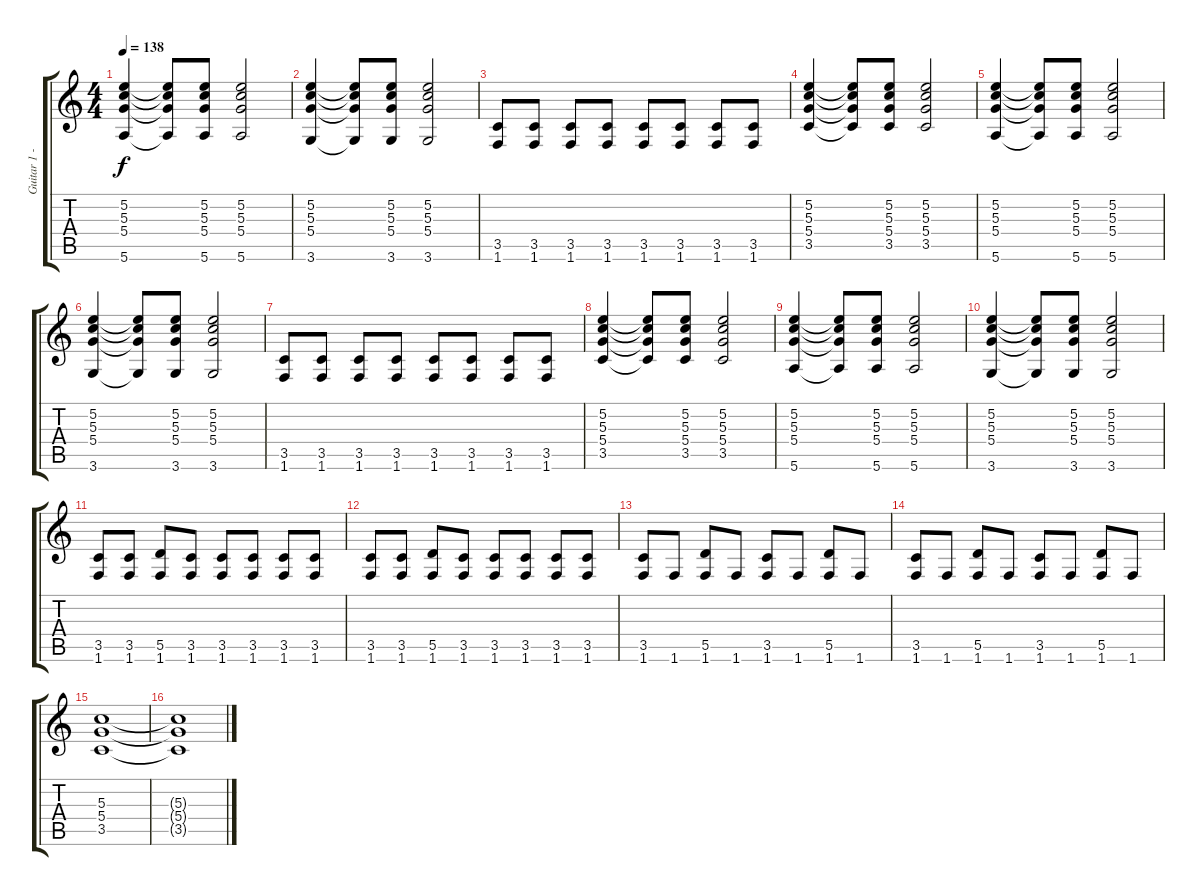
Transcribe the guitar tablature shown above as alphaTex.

\track ("Guitar 1 - Lead" "Guitar 1 -") {instrument overdrivenguitar}
\staff {score tabs}
\tuning (E4 B3 G3 D3 A2 E2) {hide}
\ts (4 4)
\tempo 138
\clef g2
\ks c
(5.2 5.3 5.4 5.6).4{dy f} (5.2{t} 5.3{t} 5.4{t} 5.6{t}).8 (5.2 5.3 5.4 5.6).8 (5.2 5.3 5.4 5.6).2 |
(5.2 5.3 5.4 3.6).4 (5.2{t} 5.3{t} 5.4{t} 3.6{t}).8 (5.2 5.3 5.4 3.6).8 (5.2 5.3 5.4 3.6).2 |
(3.5 1.6).8 (3.5 1.6).8 (3.5 1.6).8 (3.5 1.6).8 (3.5 1.6).8 (3.5 1.6).8 (3.5 1.6).8 (3.5 1.6).8 |
(5.2 5.3 5.4 3.5).4 (5.2{t} 5.3{t} 5.4{t} 3.5{t}).8 (5.2 5.3 5.4 3.5).8 (5.2 5.3 5.4 3.5).2 |
(5.2 5.3 5.4 5.6).4 (5.2{t} 5.3{t} 5.4{t} 5.6{t}).8 (5.2 5.3 5.4 5.6).8 (5.2 5.3 5.4 5.6).2 |
(5.2 5.3 5.4 3.6).4 (5.2{t} 5.3{t} 5.4{t} 3.6{t}).8 (5.2 5.3 5.4 3.6).8 (5.2 5.3 5.4 3.6).2 |
(3.5 1.6).8 (3.5 1.6).8 (3.5 1.6).8 (3.5 1.6).8 (3.5 1.6).8 (3.5 1.6).8 (3.5 1.6).8 (3.5 1.6).8 |
(5.2 5.3 5.4 3.5).4 (5.2{t} 5.3{t} 5.4{t} 3.5{t}).8 (5.2 5.3 5.4 3.5).8 (5.2 5.3 5.4 3.5).2 |
(5.2 5.3 5.4 5.6).4 (5.2{t} 5.3{t} 5.4{t} 5.6{t}).8 (5.2 5.3 5.4 5.6).8 (5.2 5.3 5.4 5.6).2 |
(5.2 5.3 5.4 3.6).4 (5.2{t} 5.3{t} 5.4{t} 3.6{t}).8 (5.2 5.3 5.4 3.6).8 (5.2 5.3 5.4 3.6).2 |
(3.5 1.6).8 (3.5 1.6).8 (5.5 1.6).8 (3.5 1.6).8 (3.5 1.6).8 (3.5 1.6).8 (3.5 1.6).8 (3.5 1.6).8 |
(3.5 1.6).8 (3.5 1.6).8 (5.5 1.6).8 (3.5 1.6).8 (3.5 1.6).8 (3.5 1.6).8 (3.5 1.6).8 (3.5 1.6).8 |
(3.5 1.6).8 1.6.8 (5.5 1.6).8 1.6.8 (3.5 1.6).8 1.6.8 (5.5 1.6).8 1.6.8 |
(3.5 1.6).8 1.6.8 (5.5 1.6).8 1.6.8 (3.5 1.6).8 1.6.8 (5.5 1.6).8 1.6.8 |
(5.3 5.4 3.5).1 |
(5.3{t} 5.4{t} 3.5{t}).1
